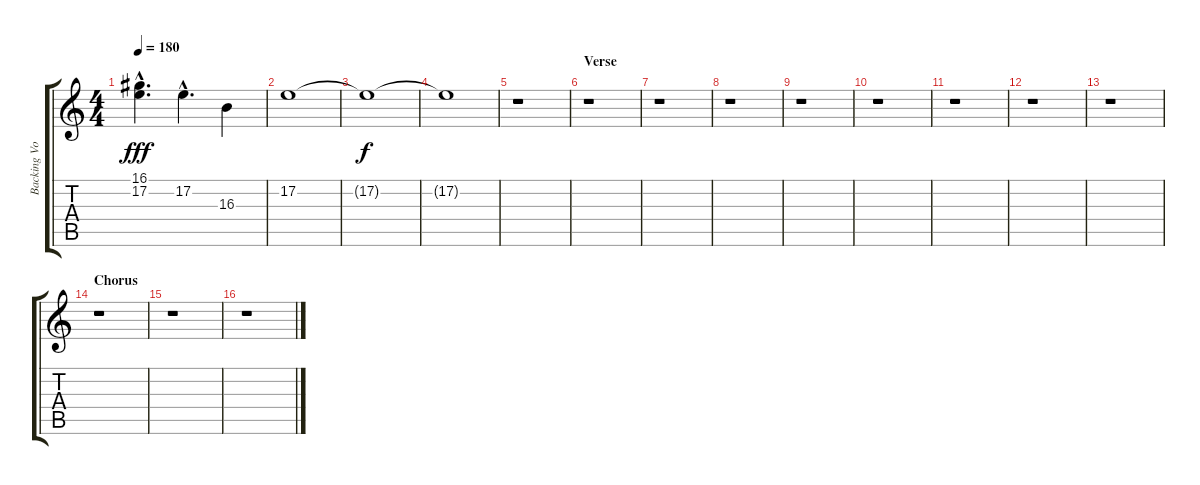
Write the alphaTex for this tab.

\track ("Backing Vocals" "Backing Vo") {instrument altosax}
\staff {score tabs}
\tuning (E4 B3 G3 D3 A2 E2) {hide}
\ts (4 4)
\tempo 180
\clef g2
\ks c
(16.1{hac} 17.2{hac}).4{d dy fff} 17.2{hac}.4{d} 16.3.4 |
17.2.1 |
17.2{t}.1{dy f} |
17.2{t}.1 |
r.1 |
\section ("" "Verse")
r.1 |
r.1 |
r.1 |
r.1 |
r.1 |
r.1 |
r.1 |
r.1 |
\section ("" "Chorus")
r.1 |
r.1 |
r.1
